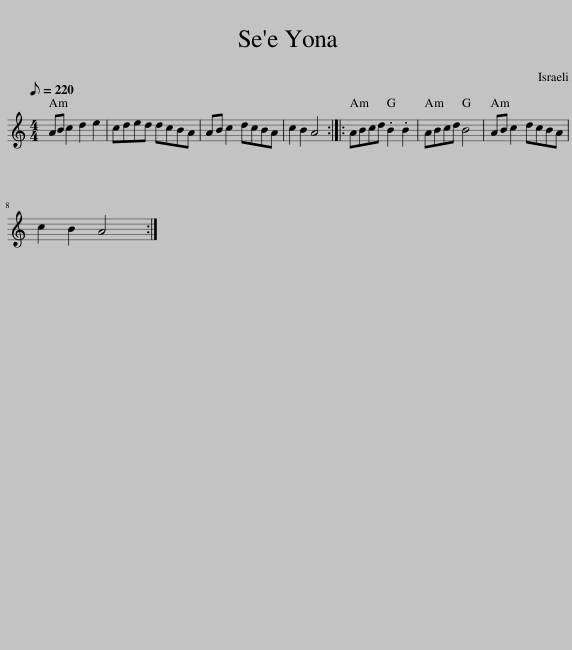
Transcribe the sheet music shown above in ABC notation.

X:1
L:1/8
Q:1/8=220
M:4/4
I:linebreak $
K:C
V:1 treble
V:1
 AB c2 d2 e2 | cded dcBA | AB c2 dcBA | c2 B2 A4 :: ABcd .B2 .B2 | %5
 ABcd B4 | AB c2 dcBA |$ c2 B2 A4 :| %8
